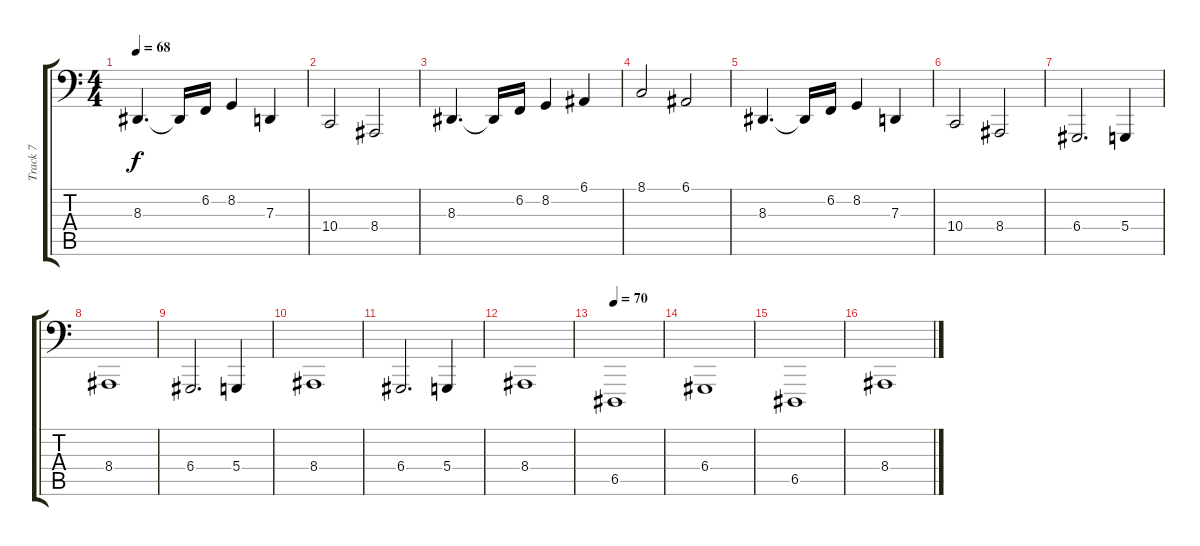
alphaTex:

\track ("Track 7" "Track 7") {instrument drawbarorgan}
\staff {score tabs}
\tuning (E2 B1 G1 D1 A0 E0) {hide}
\ts (4 4)
\tempo 68
\clef f4
\ks c
8.3.4{d dy f} 8.3{t}.16 6.2.16 8.2.4 7.3.4 |
10.4.2 8.4.2 |
8.3.4{d} 8.3{t}.16 6.2.16 8.2.4 6.1.4 |
8.1.2 6.1.2 |
8.3.4{d} 8.3{t}.16 6.2.16 8.2.4 7.3.4 |
10.4.2 8.4.2 |
6.4.2{d} 5.4.4 |
8.4.1 |
6.4.2{d} 5.4.4 |
8.4.1 |
6.4.2{d} 5.4.4 |
8.4.1 |
\tempo 70
6.5.1 |
6.4.1 |
6.5.1 |
8.4.1
